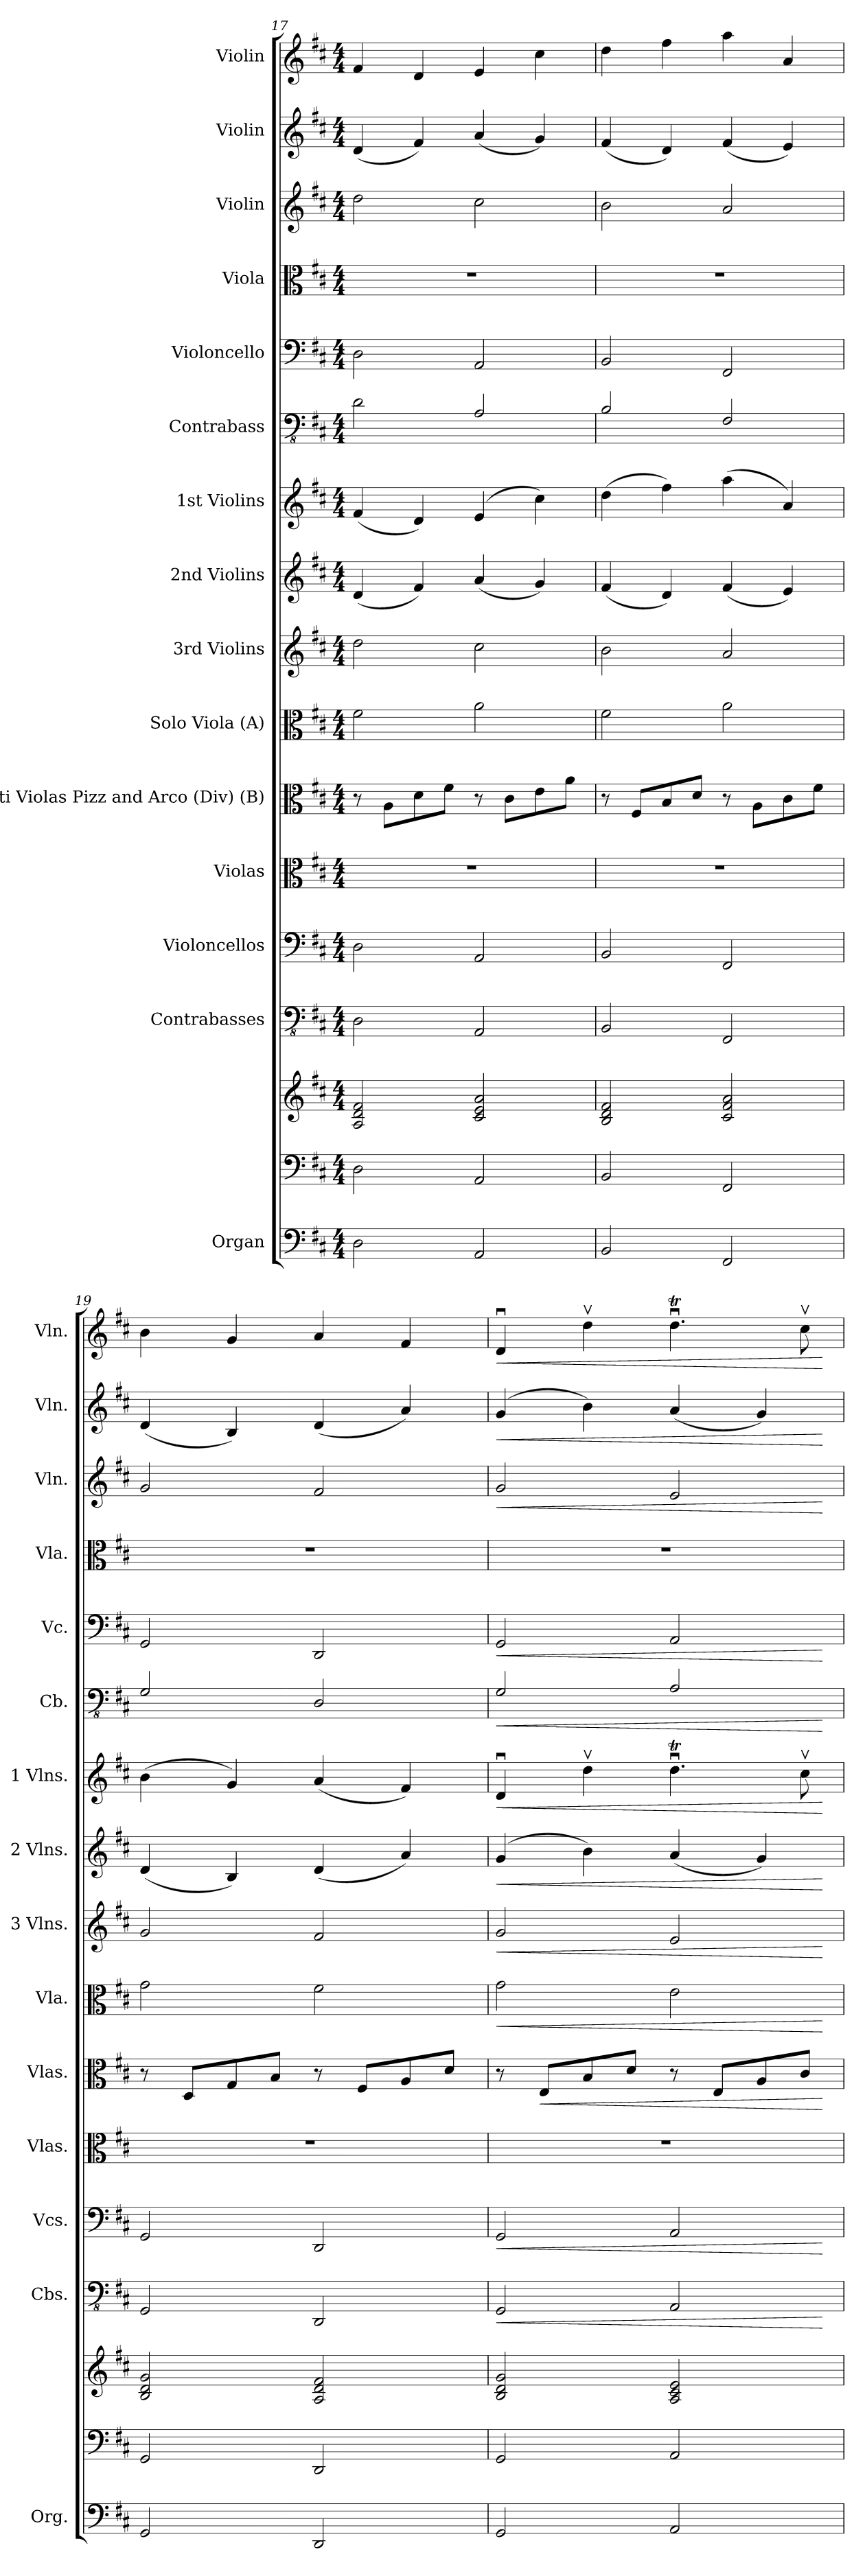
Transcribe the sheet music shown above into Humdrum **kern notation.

**kern	**kern	**kern	**kern	**dynam	**kern	**dynam	**kern	**kern	**dynam	**kern	**dynam	**kern	**dynam	**kern	**dynam	**kern	**dynam	**kern	**dynam	**kern	**dynam	**kern	**kern	**dynam	**kern	**dynam	**kern	**dynam
*part15	*part15	*part15	*part14	*part14	*part13	*part13	*part12	*part11	*part11	*part10	*part10	*part9	*part9	*part8	*part8	*part7	*part7	*part6	*part6	*part5	*part5	*part4	*part3	*part3	*part2	*part2	*part1	*part1
*staff17	*staff16	*staff15	*staff14	*staff14	*staff13	*staff13	*staff12	*staff11	*staff11	*staff10	*staff10	*staff9	*staff9	*staff8	*staff8	*staff7	*staff7	*staff6	*staff6	*staff5	*staff5	*staff4	*staff3	*staff3	*staff2	*staff2	*staff1	*staff1
*I"Organ	*	*	*I"Contrabasses	*	*I"Violoncellos	*	*I"Violas	*I"Tutti Violas Pizz and Arco (Div) (B)	*	*I"Solo Viola (A)	*	*I"3rd Violins	*	*I"2nd Violins	*	*I"1st Violins	*	*I"Contrabass	*	*I"Violoncello	*	*I"Viola	*I"Violin	*	*I"Violin	*	*I"Violin	*
*I'Org.	*	*	*I'Cbs.	*	*I'Vcs.	*	*I'Vlas.	*I'Vlas.	*	*I'Vla.	*	*I'3 Vlns.	*	*I'2 Vlns.	*	*I'1 Vlns.	*	*I'Cb.	*	*I'Vc.	*	*I'Vla.	*I'Vln.	*	*I'Vln.	*	*I'Vln.	*
*clefF4	*clefF4	*clefG2	*clefFv4	*	*clefF4	*	*clefC3	*clefC3	*	*clefC3	*	*clefG2	*	*clefG2	*	*clefG2	*	*clefFv4	*	*clefF4	*	*clefC3	*clefG2	*	*clefG2	*	*clefG2	*
*	*	*	*	*	*	*	*	*	*	*	*	*	*	*	*	*	*	*ITrd7c12	*	*	*	*	*	*	*	*	*	*
*k[f#c#]	*k[f#c#]	*k[f#c#]	*k[f#c#]	*	*k[f#c#]	*	*k[f#c#]	*k[f#c#]	*	*k[f#c#]	*	*k[f#c#]	*	*k[f#c#]	*	*k[f#c#]	*	*k[f#c#]	*	*k[f#c#]	*	*k[f#c#]	*k[f#c#]	*	*k[f#c#]	*	*k[f#c#]	*
*M4/4	*M4/4	*M4/4	*M4/4	*	*M4/4	*	*M4/4	*M4/4	*	*M4/4	*	*M4/4	*	*M4/4	*	*M4/4	*	*M4/4	*	*M4/4	*	*M4/4	*M4/4	*	*M4/4	*	*M4/4	*
=17	=17	=17	=17	=17	=17	=17	=17	=17	=17	=17	=17	=17	=17	=17	=17	=17	=17	=17	=17	=17	=17	=17	=17	=17	=17	=17	=17	=17
2D\	2D\	2A/ 2d/ 2f#/	2DD\	.	2D\	.	1r	8r	.	2f#\	.	2dd\	.	(4d/	.	(4f#/	.	2DD\	.	2D\	.	1r	2dd\	.	(4d/	.	4f#/	.
.	.	.	.	.	.	.	.	8A\L	.	.	.	.	.	.	.	.	.	.	.	.	.	.	.	.	.	.	.	.
.	.	.	.	.	.	.	.	8d\	.	.	.	.	.	4f#/)	.	4d/)	.	.	.	.	.	.	.	.	4f#/)	.	4d/	.
.	.	.	.	.	.	.	.	8f#\J	.	.	.	.	.	.	.	.	.	.	.	.	.	.	.	.	.	.	.	.
2AA/	2AA/	2c#/ 2e/ 2a/	2AAA/	.	2AA/	.	.	8r	.	2a\	.	2cc#\	.	(4a/	.	(4e/	.	2AAA/	.	2AA/	.	.	2cc#\	.	(4a/	.	4e/	.
.	.	.	.	.	.	.	.	8c#\L	.	.	.	.	.	.	.	.	.	.	.	.	.	.	.	.	.	.	.	.
.	.	.	.	.	.	.	.	8e\	.	.	.	.	.	4g/)	.	4cc#\)	.	.	.	.	.	.	.	.	4g/)	.	4cc#\	.
.	.	.	.	.	.	.	.	8a\J	.	.	.	.	.	.	.	.	.	.	.	.	.	.	.	.	.	.	.	.
=18	=18	=18	=18	=18	=18	=18	=18	=18	=18	=18	=18	=18	=18	=18	=18	=18	=18	=18	=18	=18	=18	=18	=18	=18	=18	=18	=18	=18
2BB/	2BB/	2B/ 2d/ 2f#/	2BBB/	.	2BB/	.	1r	8r	.	2f#\	.	2b\	.	(4f#/	.	(4dd\	.	2BBB/	.	2BB/	.	1r	2b\	.	(4f#/	.	4dd\	.
.	.	.	.	.	.	.	.	8F#/L	.	.	.	.	.	.	.	.	.	.	.	.	.	.	.	.	.	.	.	.
.	.	.	.	.	.	.	.	8B/	.	.	.	.	.	4d/)	.	4ff#\)	.	.	.	.	.	.	.	.	4d/)	.	4ff#\	.
.	.	.	.	.	.	.	.	8d/J	.	.	.	.	.	.	.	.	.	.	.	.	.	.	.	.	.	.	.	.
2FF#/	2FF#/	2c#/ 2f#/ 2a/	2FFF#/	.	2FF#/	.	.	8r	.	2a\	.	2a/	.	(4f#/	.	(4aa\	.	2FFF#/	.	2FF#/	.	.	2a/	.	(4f#/	.	4aa\	.
.	.	.	.	.	.	.	.	8A\L	.	.	.	.	.	.	.	.	.	.	.	.	.	.	.	.	.	.	.	.
.	.	.	.	.	.	.	.	8c#\	.	.	.	.	.	4e/)	.	4a/)	.	.	.	.	.	.	.	.	4e/)	.	4a/	.
.	.	.	.	.	.	.	.	8f#\J	.	.	.	.	.	.	.	.	.	.	.	.	.	.	.	.	.	.	.	.
=19	=19	=19	=19	=19	=19	=19	=19	=19	=19	=19	=19	=19	=19	=19	=19	=19	=19	=19	=19	=19	=19	=19	=19	=19	=19	=19	=19	=19
2GG/	2GG/	2B/ 2d/ 2g/	2GGG/	.	2GG/	.	1r	8r	.	2g\	.	2g/	.	(4d/	.	(4b\	.	2GGG/	.	2GG/	.	1r	2g/	.	(4d/	.	4b\	.
.	.	.	.	.	.	.	.	8D/L	.	.	.	.	.	.	.	.	.	.	.	.	.	.	.	.	.	.	.	.
.	.	.	.	.	.	.	.	8G/	.	.	.	.	.	4B/)	.	4g/)	.	.	.	.	.	.	.	.	4B/)	.	4g/	.
.	.	.	.	.	.	.	.	8B/J	.	.	.	.	.	.	.	.	.	.	.	.	.	.	.	.	.	.	.	.
2DD/	2DD/	2A/ 2d/ 2f#/	2DDD/	.	2DD/	.	.	8r	.	2f#\	.	2f#/	.	(4d/	.	(4a/	.	2DDD/	.	2DD/	.	.	2f#/	.	(4d/	.	4a/	.
.	.	.	.	.	.	.	.	8F#/L	.	.	.	.	.	.	.	.	.	.	.	.	.	.	.	.	.	.	.	.
.	.	.	.	.	.	.	.	8A/	.	.	.	.	.	4a/)	.	4f#/)	.	.	.	.	.	.	.	.	4a/)	.	4f#/	.
.	.	.	.	.	.	.	.	8d/J	.	.	.	.	.	.	.	.	.	.	.	.	.	.	.	.	.	.	.	.
=20	=20	=20	=20	=20	=20	=20	=20	=20	=20	=20	=20	=20	=20	=20	=20	=20	=20	=20	=20	=20	=20	=20	=20	=20	=20	=20	=20	=20
!	!	!	!	!LO:HP:b	!	!LO:HP:b	!	!	!	!	!LO:HP:b	!	!LO:HP:b	!	!LO:HP:b	!	!LO:HP:b	!	!LO:HP:b	!	!LO:HP:b	!	!	!LO:HP:b	!	!LO:HP:b	!	!LO:HP:b
2GG/	2GG/	2B/ 2d/ 2g/	2GGG/	<	2GG/	<	1r	8r	.	2g\	<	2g/	<	(4g/	<	4du/	<	2GGG/	<	2GG/	<	1r	2g/	<	(4g/	<	4du/	<
!	!	!	!	!	!	!	!	!	!LO:HP:b	!	!	!	!	!	!	!	!	!	!	!	!	!	!	!	!	!	!	!
.	.	.	.	.	.	.	.	8E/L	<	.	.	.	.	.	.	.	.	.	.	.	.	.	.	.	.	.	.	.
.	.	.	.	.	.	.	.	8B/	.	.	.	.	.	4b\)	.	4ddv\	.	.	.	.	.	.	.	.	4b\)	.	4ddv\	.
.	.	.	.	.	.	.	.	8d/J	.	.	.	.	.	.	.	.	.	.	.	.	.	.	.	.	.	.	.	.
2AA/	2AA/	2A/ 2c#/ 2e/	2AAA/	.	2AA/	.	.	8r	.	2e\	.	2e/	.	(4a/	.	4.ddTu\	.	2AAA/	.	2AA/	.	.	2e/	.	(4a/	.	4.ddTu\	.
.	.	.	.	.	.	.	.	8E/L	.	.	.	.	.	.	.	.	.	.	.	.	.	.	.	.	.	.	.	.
.	.	.	.	.	.	.	.	8A/	.	.	.	.	.	4g/)	.	.	.	.	.	.	.	.	.	.	4g/)	.	.	.
.	.	.	.	.	.	.	.	8c#/J	.	.	.	.	.	.	.	8cc#v\	.	.	.	.	.	.	.	.	.	.	8cc#v\	.
.	.	.	.	[	.	[	.	.	[	.	[	.	[	.	[	.	[	.	[	.	[	.	.	[	.	[	.	[
=	=	=	=	=	=	=	=	=	=	=	=	=	=	=	=	=	=	=	=	=	=	=	=	=	=	=	=	=
*-	*-	*-	*-	*-	*-	*-	*-	*-	*-	*-	*-	*-	*-	*-	*-	*-	*-	*-	*-	*-	*-	*-	*-	*-	*-	*-	*-	*-
